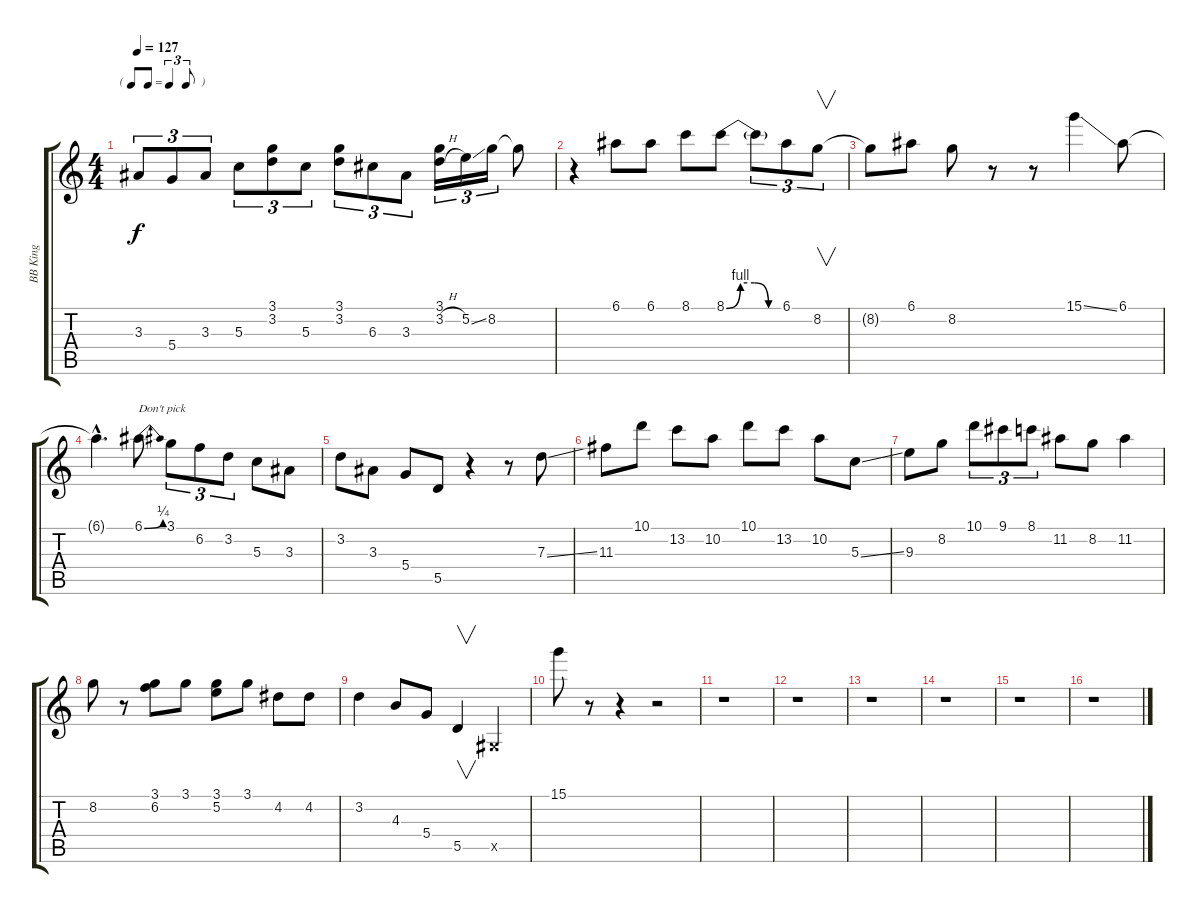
\track ("BB King" "BB King") {instrument electricguitarjazz}
\staff {score tabs}
\tuning (E4 B3 G3 D3 A2 E2) {hide}
\ts (4 4)
\tf triplet8th
\tempo 127
\clef g2
\ks c
3.3.8{tu (3 2) dy f} 5.4.8{tu (3 2)} 3.3.8{tu (3 2)} 5.3.8{tu (3 2)} (3.1 3.2).8{tu (3 2)} 5.3.8{tu (3 2)} (3.1 3.2).8{tu (3 2)} 6.3.8{tu (3 2)} 3.3.8{tu (3 2)} (3.1 3.2{h}).16{tu (3 2)} 5.2{ss}.16{tu (3 2)} 8.2.16{tu (3 2)} 8.2{t}.8 |
r.4 6.1.8 6.1.8 8.1.8 8.1{be (custom 0 0 15 4 30 4 45 0 60 0)}.8 8.1{t}.8{tu (3 2)} 6.1.8{tu (3 2)} 8.2.8{v tu (3 2)} |
8.2{t}.8 6.1.8 8.2.8 r.8 r.8 15.1{ss}.4 6.1.8 |
6.1{hac t}.4{d} 6.1{be (bend 0 0 60 1)}.8{txt "Don't pick"} 3.1.8{tu (3 2)} 6.2.8{tu (3 2)} 3.2.8{tu (3 2)} 5.3.8 3.3.8 |
3.2.8 3.3.8 5.4.8 5.5.8 r.4 r.8 7.3{ss}.8 |
11.3.8 10.1.8 13.2.8 10.2.8 10.1.8 13.2.8 10.2.8 5.3{ss}.8 |
9.3.8 8.2.8 10.1.8{tu (3 2)} 9.1.8{tu (3 2)} 8.1.8{tu (3 2)} 11.2.8 8.2.8 11.2.4 |
8.2.8 r.8 (3.1 6.2).8 3.1.8 (3.1 5.2).8 3.1.8 4.2.8 4.2.8 |
3.2.4 4.3.8 5.4.8 5.5.4{v} -1.5{x}.4 |
15.1.8 r.8 r.4 r.2 |
r.1 |
r.1 |
r.1 |
r.1 |
r.1 |
r.1
